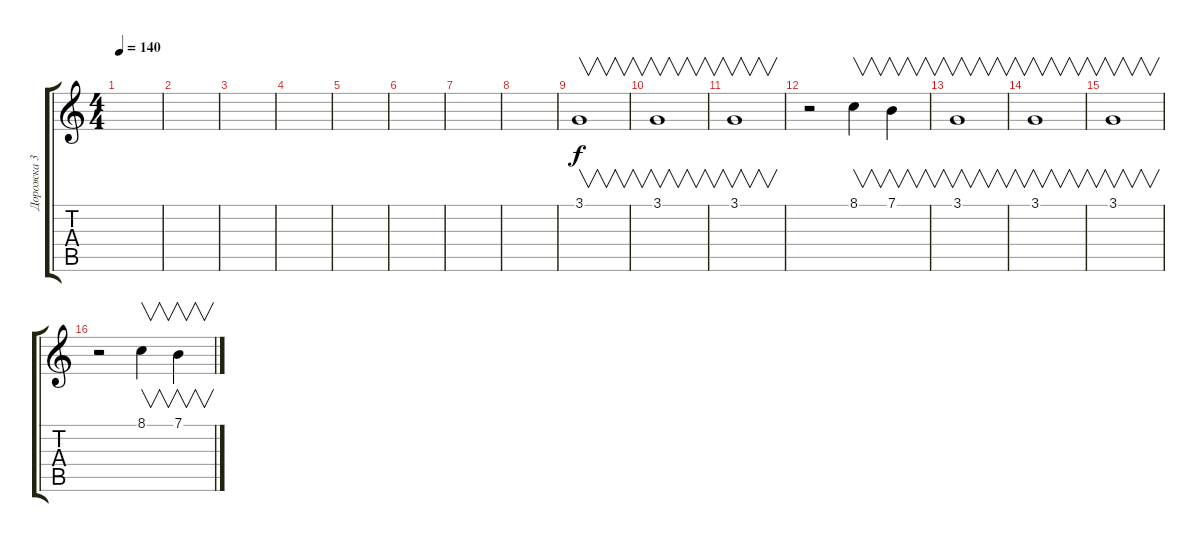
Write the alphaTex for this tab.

\track ("Дорожка 3" "Дорожка 3") {instrument churchorgan}
\staff {score tabs}
\tuning (E4 B3 G3 D3 A2 E2) {hide}
\ts (4 4)
\tempo 140
\clef g2
\ks c
|
|
|
|
|
|
|
|
3.1.1{v} |
3.1.1{v} |
3.1.1{v} |
r.2 8.1.4{v} 7.1.4{v} |
3.1.1{v} |
3.1.1{v} |
3.1.1{v} |
r.2 8.1.4{v} 7.1.4{v}
